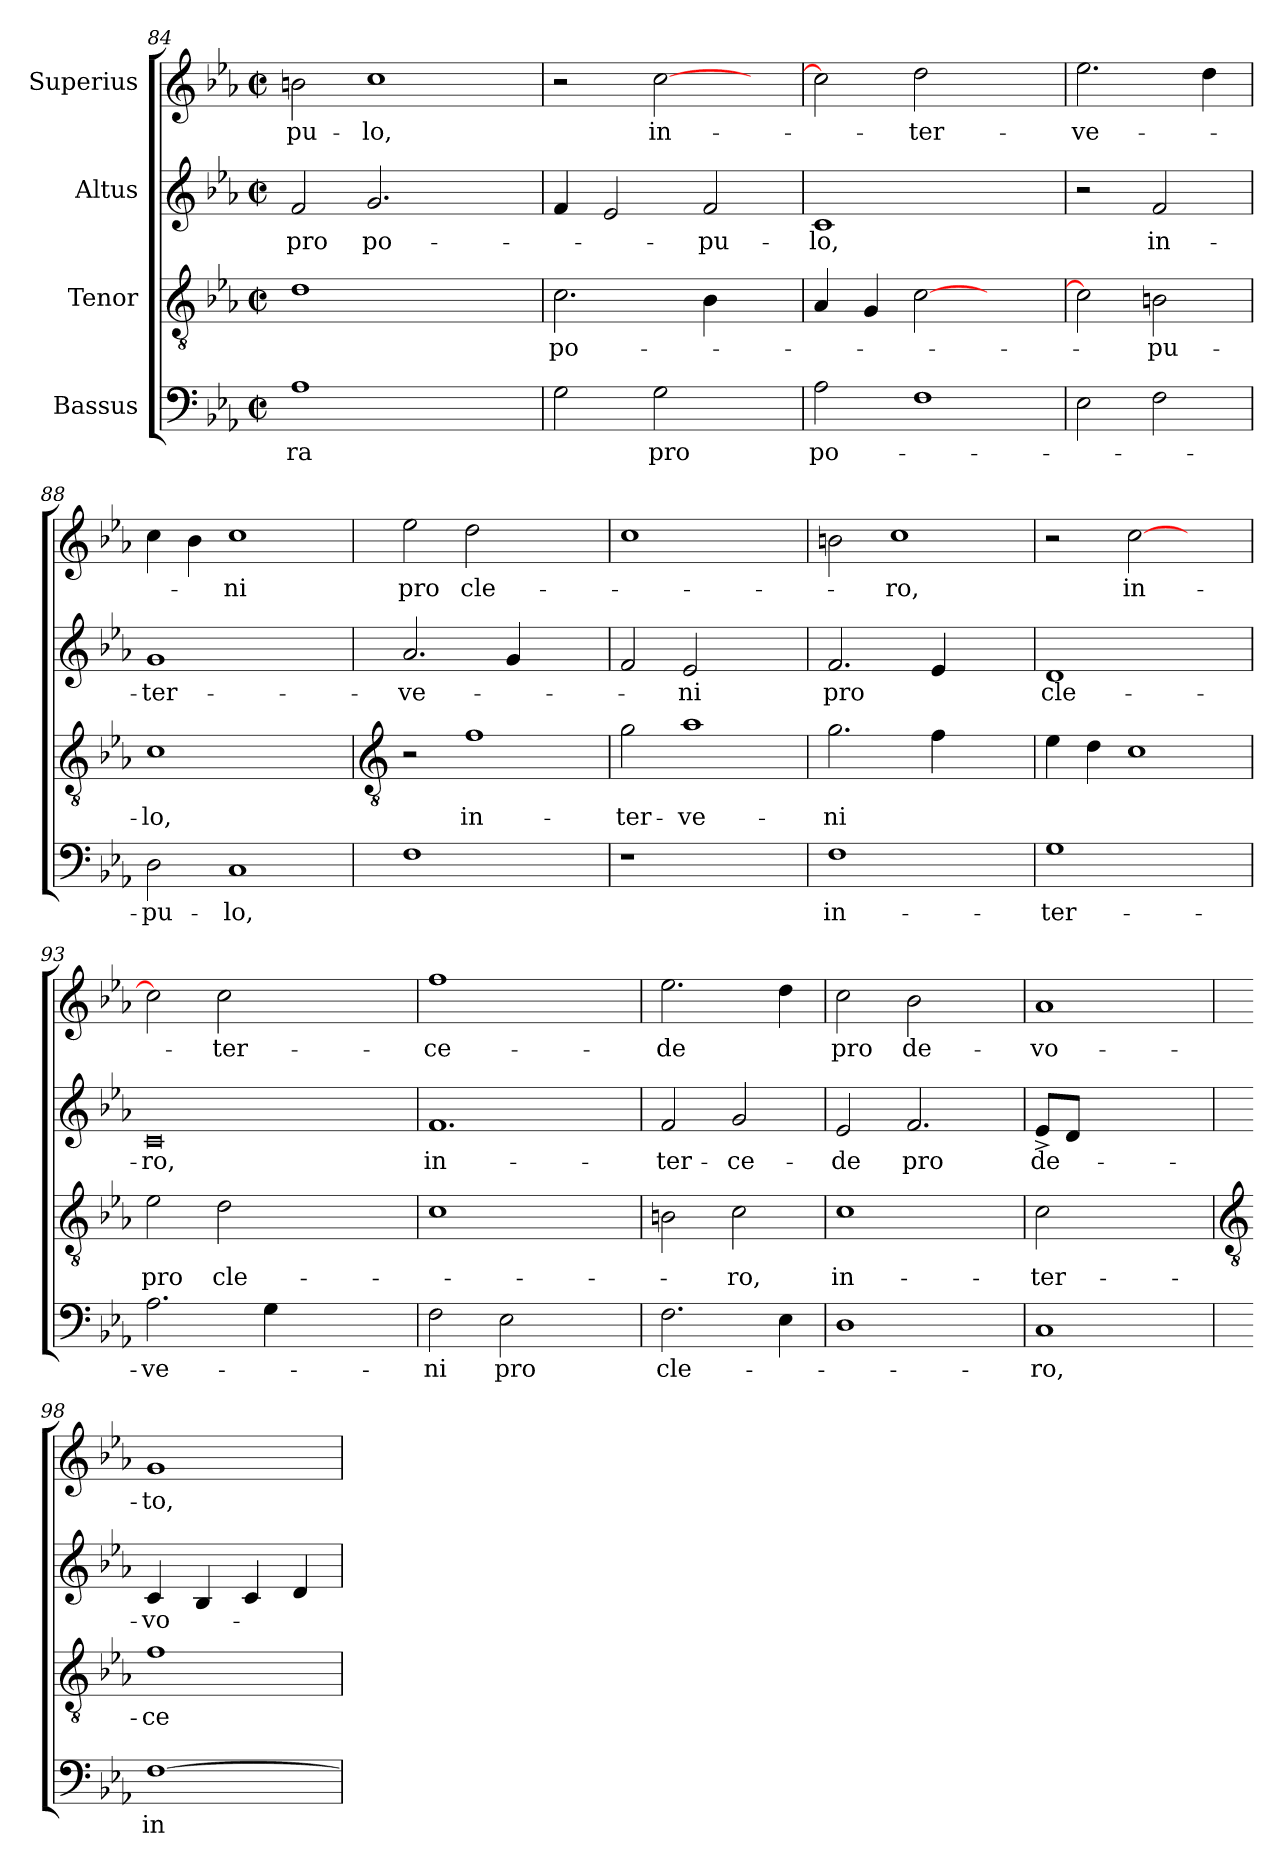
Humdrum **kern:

**kern	**text	**kern	**text	**kern	**text	**kern	**text
*part4	*part4	*part3	*part3	*part2	*part2	*part1	*part1
*staff4	*staff4	*staff3	*staff3	*staff2	*staff2	*staff1	*staff1
*I"Bassus	*	*I"Tenor	*	*I"Altus	*	*I"Superius	*
*clefF4	*	*clefGv2	*	*clefG2	*	*clefG2	*
*k[b-e-a-]	*	*k[b-e-a-]	*	*k[b-e-a-]	*	*k[b-e-a-]	*
*E-:	*	*E-:	*	*E-:	*	*E-:	*
*M2/2	*	*M2/2	*	*M2/2	*	*M2/2	*
*met(c|)	*	*met(c|)	*	*met(c|)	*	*met(c|)	*
=84	=84	=84	=84	=84	=84	=84	=84
!	!LO:LY:b	!	!	!	!LO:LY:b	!	!LO:LY:b
1A-	-ra	1d	.	2f/	pro	2bn\	-pu-
!	!	!	!	!	!LO:LY:b	!	!LO:LY:b
.	.	.	.	2.g/	po-	1cc	-lo,
2ryy	.	2ryy	.	.	.	.	.
.	.	.	.	4ryy	.	.	.
=85	=85	=85	=85	=85	=85	=85	=85
!	!	!	!LO:LY:b	!	!	!	!
2G\	.	2.c\	po-	4f/	.	2r	.
.	.	.	.	2e-/	.	.	.
!	!LO:LY:b	!	!	!	!	!	!LO:LY:b
2G\	pro	.	.	.	.	[2cc\	in-
!	!	!	!	!	!LO:LY:b	!	!
.	.	4B-\	.	2f/	-pu-	.	.
4ryy	.	4ryy	.	.	.	4ryy	.
=86	=86	=86	=86	=86	=86	=86	=86
!	!LO:LY:b	!	!	!	!LO:LY:b	!	!
2A-\	po-	4A-/	.	1c	-lo,	2cc\]	.
.	.	4G/	.	.	.	.	.
!	!	!	!	!	!	!	!LO:LY:b
1F	.	[2c\	.	.	.	2dd\	-ter-
.	.	2ryy	.	2ryy	.	2ryy	.
=87	=87	=87	=87	=87	=87	=87	=87
!	!	!	!	!	!	!	!LO:LY:b
2E-\	.	2c\]	.	2r	.	2.ee-\	-ve-
!	!	!	!LO:LY:b	!	!LO:LY:b	!	!
2F\	.	2Bn\	-pu-	2f/	in-	.	.
.	.	.	.	.	.	4dd\	.
!!LO:LB:g=z
=88	=88	=88	=88	=88	=88	=88	=88
!	!LO:LY:b	!	!LO:LY:b	!	!LO:LY:b	!	!
2D\	-pu-	1c	-lo,	1g	-ter-	4cc\	.
.	.	.	.	.	.	4b-\	.
!	!LO:LY:b	!	!	!	!	!	!LO:LY:b
1C	-lo,	.	.	.	.	1cc	-ni
.	.	2ryy	.	2ryy	.	.	.
!!LO:LB:g=z
=89	=89	=89	=89	=89	=89	=89	=89
*	*	*clefGv2	*	*	*	*	*
!	!	!	!	!	!LO:LY:b	!	!LO:LY:b
1F	.	2r	.	2.a-/	-ve-	2ee-\	pro
!	!	!	!LO:LY:b	!	!	!	!LO:LY:b
.	.	1f	in-	.	.	2dd\	cle-
.	.	.	.	4g/	.	.	.
2ryy	.	.	.	2ryy	.	2ryy	.
=90	=90	=90	=90	=90	=90	=90	=90
!	!	!	!LO:LY:b	!	!	!	!
1r	.	2g\	-ter-	2f/	.	1cc	.
!	!	!	!LO:LY:b	!	!LO:LY:b	!	!
.	.	1a-	-ve-	2e-/	-ni	.	.
2ryy	.	.	.	2ryy	.	2ryy	.
=91	=91	=91	=91	=91	=91	=91	=91
!	!LO:LY:b	!	!LO:LY:b	!	!LO:LY:b	!	!
1F	in-	2.g\	-ni	2.f/	pro	2bn\	.
!	!	!	!	!	!	!	!LO:LY:b
.	.	.	.	.	.	1cc	-ro,
.	.	4f\	.	4e-/	.	.	.
2ryy	.	2ryy	.	2ryy	.	.	.
=92	=92	=92	=92	=92	=92	=92	=92
!	!LO:LY:b	!	!	!	!LO:LY:b	!	!
1G	-ter-	4e-\	.	1d	cle-	2r	.
.	.	4d\	.	.	.	.	.
!	!	!	!	!	!	!	!LO:LY:b
.	.	1c	.	.	.	[2cc\	in-
2ryy	.	.	.	2ryy	.	2ryy	.
=93	=93	=93	=93	=93	=93	=93	=93
!	!LO:LY:b	!	!LO:LY:b	!	!LO:LY:b	!	!
2.A-\	-ve-	2e-\	pro	0c	-ro,	2cc\]	.
!	!	!	!LO:LY:b	!	!	!	!LO:LY:b
.	.	2d\	cle-	.	.	2cc\	-ter-
4G\	.	.	.	.	.	.	.
1ryy	.	1ryy	.	.	.	1ryy	.
=94	=94	=94	=94	=94	=94	=94	=94
!	!LO:LY:b	!	!	!	!LO:LY:b	!	!LO:LY:b
2F\	-ni	1c	.	1.f	in-	1ff	-ce-
!	!LO:LY:b	!	!	!	!	!	!
2E-\	pro	.	.	.	.	.	.
2ryy	.	2ryy	.	.	.	2ryy	.
=95	=95	=95	=95	=95	=95	=95	=95
!	!LO:LY:b	!	!	!	!LO:LY:b	!	!LO:LY:b
2.F\	cle-	2Bn\	.	2f/	-ter-	2.ee-\	-de
!	!	!	!LO:LY:b	!	!LO:LY:b	!	!
.	.	2c\	-ro,	2g/	-ce-	.	.
4E-\	.	.	.	.	.	4dd\	.
=96	=96	=96	=96	=96	=96	=96	=96
!	!	!	!LO:LY:b	!	!LO:LY:b	!	!LO:LY:b
1D	.	1c	in-	2e-/	-de	2cc\	pro
!	!	!	!	!	!LO:LY:b	!	!LO:LY:b
.	.	.	.	2.f/	pro	2b-\	de-
4ryy	.	4ryy	.	.	.	4ryy	.
!!LO:LB:g=z
=97	=97	=97	=97	=97	=97	=97	=97
!	!LO:LY:b	!	!LO:LY:b	!	!LO:LY:b	!	!LO:LY:b
1C	-ro,	2c\	-ter-	8e-^/L	de-	1a-	-vo-
.	.	.	.	8d/J	.	.	.
.	.	.	.	2.ryy	.	.	.
.	.	2ryy	.	.	.	.	.
!!LO:LB:g=z
=98	=98	=98	=98	=98	=98	=98	=98
*	*	*clefGv2	*	*	*	*	*
!	!LO:LY:b	!	!LO:LY:b	!	!LO:LY:b	!	!LO:LY:b
[1F	in-	1f	-ce-	4c/	-vo-	1g	-to,
.	.	.	.	4B-/	.	.	.
.	.	.	.	4c/	.	.	.
.	.	.	.	4d/	.	.	.
=	=	=	=	=	=	=	=
*-	*-	*-	*-	*-	*-	*-	*-
